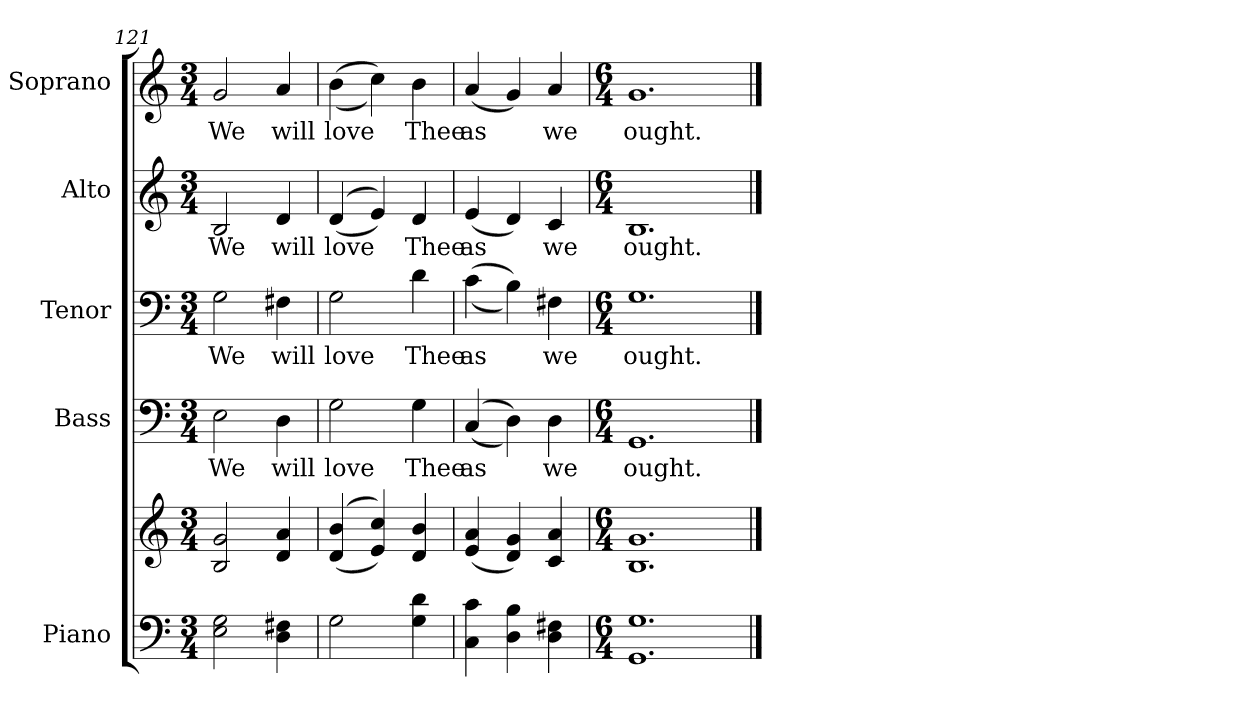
**kern	**kern	**kern	**text	**kern	**text	**kern	**text	**kern	**text
*part5	*part5	*part4	*part4	*part3	*part3	*part2	*part2	*part1	*part1
*staff6	*staff5	*staff4	*staff4	*staff3	*staff3	*staff2	*staff2	*staff1	*staff1
*I"Piano	*	*I"Bass	*	*I"Tenor	*	*I"Alto	*	*I"Soprano	*
*I'Pno.	*	*I'B.	*	*I'T.	*	*I'A.	*	*I'S.	*
!!LO:PB:g=z
*clefF4	*clefG2	*clefF4	*	*clefF4	*	*clefG2	*	*clefG2	*
*k[]	*k[]	*k[]	*	*k[]	*	*k[]	*	*k[]	*
*C:	*C:	*C:	*	*C:	*	*C:	*	*C:	*
*M3/4	*M3/4	*M3/4	*	*M3/4	*	*M3/4	*	*M3/4	*
=121	=121	=121	=121	=121	=121	=121	=121	=121	=121
!	!	!	!LO:LY:b:color=#000000	!	!	!	!	!	!
!	!	!	!	!	!LO:LY:b:color=#000000	!	!	!	!
!	!	!	!	!	!	!	!LO:LY:b:color=#000000	!	!
!	!	!	!	!	!	!	!	!	!LO:LY:b:color=#000000
2Ei\ 2Gi	2Bi/ 2gi	2Ei\	We	2Gi\	We	2Bi/	We	2gi/	We
!	!	!	!LO:LY:b:color=#000000	!	!	!	!	!	!
!	!	!	!	!	!LO:LY:b:color=#000000	!	!	!	!
!	!	!	!	!	!	!	!LO:LY:b:color=#000000	!	!
!	!	!	!	!	!	!	!	!	!LO:LY:b:color=#000000
4Di\ 4F#Xi	4di/ 4ai	4Di\	will	4F#Xi\	will	4di/	will	4ai/	will
=122	=122	=122	=122	=122	=122	=122	=122	=122	=122
!	!	!	!LO:LY:b:color=#000000	!	!	!	!	!	!
!	!	!	!	!	!LO:LY:b:color=#000000	!	!	!	!
!	!	!	!	!	!	!	!LO:LY:b:color=#000000	!	!
!	!	!	!	!	!	!	!	!	!LO:LY:b:color=#000000
2Gi\	((4di/ 4bi	2Gi\	love	2Gi\	love	((4di/	love	((4bi\	love
.	4ei/ 4cci))	.	.	.	.	4ei/))	.	4cci\))	.
!	!	!	!LO:LY:b:color=#000000	!	!	!	!	!	!
!	!	!	!	!	!LO:LY:b:color=#000000	!	!	!	!
!	!	!	!	!	!	!	!LO:LY:b:color=#000000	!	!
!	!	!	!	!	!	!	!	!	!LO:LY:b:color=#000000
4Gi\ 4di	4di/ 4bi	4Gi\	Thee	4di\	Thee	4di/	Thee	4bi\	Thee
=123	=123	=123	=123	=123	=123	=123	=123	=123	=123
!	!	!	!LO:LY:b:color=#000000	!	!	!	!	!	!
!	!	!	!	!	!LO:LY:b:color=#000000	!	!	!	!
!	!	!	!	!	!	!	!LO:LY:b:color=#000000	!	!
!	!	!	!	!	!	!	!	!	!LO:LY:b:color=#000000
4Ci\ 4ci	(4ei/ 4ai	((4Ci/	as	((4ci\	as	(4ei/	as	(4ai/	as
4Di\ 4Bi	4di/ 4gi)	4Di\))	.	4Bi\))	.	4di/)	.	4gi/)	.
!	!	!	!LO:LY:b:color=#000000	!	!	!	!	!	!
!	!	!	!	!	!LO:LY:b:color=#000000	!	!	!	!
!	!	!	!	!	!	!	!LO:LY:b:color=#000000	!	!
!	!	!	!	!	!	!	!	!	!LO:LY:b:color=#000000
4Di\ 4F#Xi	4ci/ 4ai	4Di\	we	4F#Xi\	we	4ci/	we	4ai/	we
!!LO:PB:g=z
=124	=124	=124	=124	=124	=124	=124	=124	=124	=124
*M6/4	*M6/4	*M6/4	*	*M6/4	*	*M6/4	*	*M6/4	*
!	!	!	!LO:LY:b:color=#000000	!	!	!	!	!	!
!	!	!	!	!	!LO:LY:b:color=#000000	!	!	!	!
!	!	!	!	!	!	!	!LO:LY:b:color=#000000	!	!
!	!	!	!	!	!	!	!	!	!LO:LY:b:color=#000000
1.GGi 1.Gi	1.Bi 1.gi	1.GGi	ought.	1.Gi	ought.	1.Bi	ought.	1.gi	ought.
==	==	==	==	==	==	==	==	==	==
*-	*-	*-	*-	*-	*-	*-	*-	*-	*-
